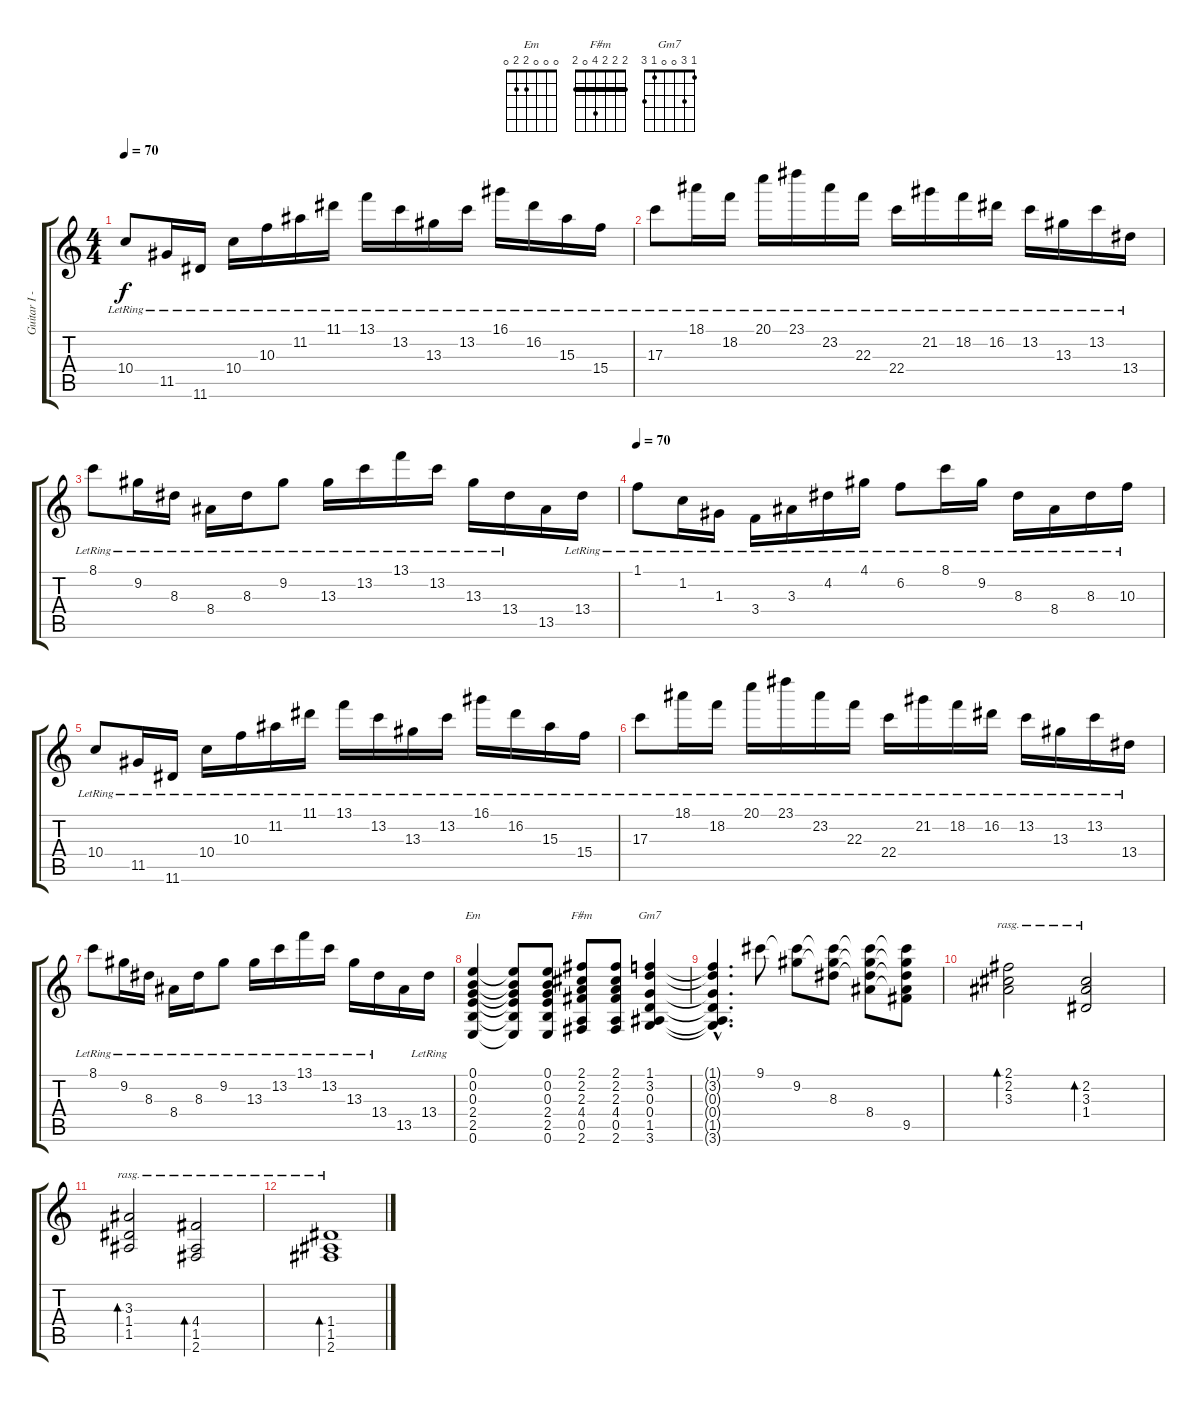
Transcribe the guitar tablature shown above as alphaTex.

\track ("Guitar I - [Clean]" "Guitar I -") {instrument electricguitarclean}
\staff {score tabs}
\tuning (E4 B3 G3 D3 A2 E2) {hide}
\chord ("Em" 0 0 0 2 2 0)
\chord ("F#m" 2 2 2 4 0 2) {barre 2}
\chord ("Gm7" 1 3 0 0 1 3)
\ts (4 4)
\tempo 70
\clef g2
\ks c
10.4{lr}.8{dy f} 11.5{lr}.16 11.6{lr}.16 10.4{lr}.16 10.3{lr}.16 11.2{lr}.16 11.1{lr}.16 13.1{lr}.16 13.2{lr}.16 13.3{lr}.16 13.2{lr}.16 16.1{lr}.16 16.2{lr}.16 15.3{lr}.16 15.4{lr}.16 |
17.3{lr}.8 18.1{lr}.16 18.2{lr}.16 20.1{lr}.16 23.1{lr}.16 23.2{lr}.16 22.3{lr}.16 22.4{lr}.16 21.2{lr}.16 18.2{lr}.16 16.2{lr}.16 13.2{lr}.16 13.3{lr}.16 13.2{lr}.16 13.4{lr}.16 |
8.1{lr}.8 9.2{lr}.16 8.3{lr}.16 8.4{lr}.16 8.3{lr}.16 9.2{lr}.8 13.3{lr}.16 13.2{lr}.16 13.1{lr}.16 13.2{lr}.16 13.3{lr}.16 13.4{lr}.16 13.5.16 13.4{lr}.16 |
\tempo 70
1.1{lr}.8 1.2{lr}.16 1.3{lr}.16 3.4{lr}.16 3.3{lr}.16 4.2{lr}.16 4.1{lr}.16 6.2{lr}.8 8.1{lr}.16 9.2{lr}.16 8.3{lr}.16 8.4{lr}.16 8.3{lr}.16 10.3{lr}.16 |
10.4{lr}.8 11.5{lr}.16 11.6{lr}.16 10.4{lr}.16 10.3{lr}.16 11.2{lr}.16 11.1{lr}.16 13.1{lr}.16 13.2{lr}.16 13.3{lr}.16 13.2{lr}.16 16.1{lr}.16 16.2{lr}.16 15.3{lr}.16 15.4{lr}.16 |
17.3{lr}.8 18.1{lr}.16 18.2{lr}.16 20.1{lr}.16 23.1{lr}.16 23.2{lr}.16 22.3{lr}.16 22.4{lr}.16 21.2{lr}.16 18.2{lr}.16 16.2{lr}.16 13.2{lr}.16 13.3{lr}.16 13.2{lr}.16 13.4{lr}.16 |
8.1{lr}.8 9.2{lr}.16 8.3{lr}.16 8.4{lr}.16 8.3{lr}.16 9.2{lr}.8 13.3{lr}.16 13.2{lr}.16 13.1{lr}.16 13.2{lr}.16 13.3{lr}.16 13.4{lr}.16 13.5.16 13.4{lr}.16 |
(0.1 0.2 0.3 2.4 2.5 0.6).4{ch "Em"} (0.1{t} 0.2{t} 0.3{t} 2.4{t} 2.5{t} 0.6{t}).8 (0.1 0.2 0.3 2.4 2.5 0.6).8 (2.1 2.2 2.3 4.4 0.5 2.6).8{ch "F#m"} (2.1 2.2 2.3 4.4 0.5 2.6).8 (1.1 3.2 0.3 0.4 1.5 3.6).4{ch "Gm7"} |
(1.1{hac t} 3.2{hac t} 0.3{hac t} 0.4{hac t} 1.5{hac t} 3.6{hac t}).4{d} 9.1.8 (9.1{t} 9.2).8 (9.1{t} 9.2{t} 8.3).8 (9.1{t} 9.2{t} 8.3{t} 8.4).8 (9.1{t} 9.2{t} 8.3{t} 8.4{t} 9.5).8 |
(2.1 2.2 3.3).2{bd 480 rasg ii} (2.2 3.3 1.4).2{bd 480 rasg ii} |
(3.3 1.4 1.5).2{bd 480 rasg ii} (4.4 1.5 2.6).2{bd 480 rasg ii} |
(1.4 1.5 2.6).1{bd 480 rasg ii}
